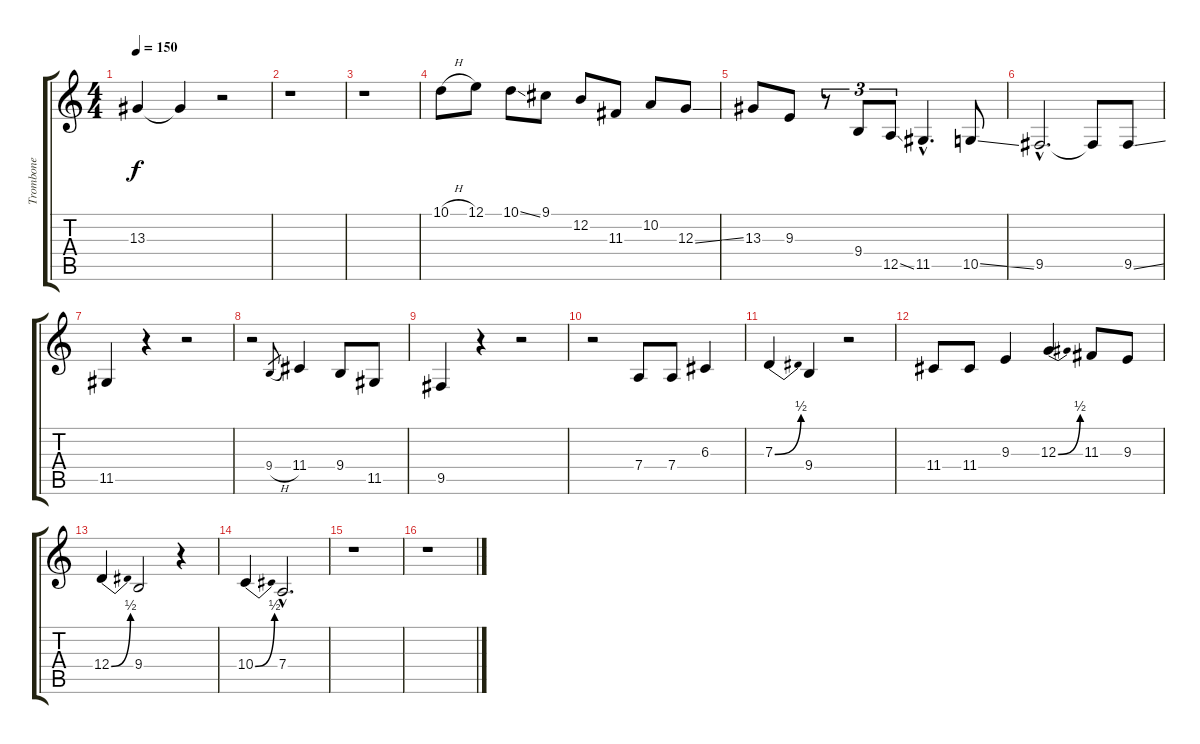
\track ("Trombone" "Trombone") {instrument trombone}
\staff {score tabs}
\tuning (E4 B3 G3 D3 A2 E2) {hide}
\ts (4 4)
\tempo 150
\clef g2
\ks c
13.3.4{dy f} 13.3{t}.4 r.2 |
r.1 |
r.1 |
10.1{h}.8 12.1.8 10.1{ss}.8 9.1.8 12.2.8 11.3.8 10.2.8 12.3{ss}.8 |
13.3.8 9.3.8 r.8{tu (3 2)} 9.4.8{tu (3 2)} 12.5{ss}.8{tu (3 2)} 11.5{hac}.4{d} 10.5{ss}.8 |
9.5{hac}.2{d} 9.5{t}.8 9.5{ss}.8 |
11.5.4 r.4 r.2 |
r.2 9.4{h}.8{gr} 11.4.4 9.4.8 11.5.8 |
9.5.4 r.4 r.2 |
r.2 7.4.8 7.4.8 6.3.4 |
7.3{be (bend 0 0 60 2)}.4 9.4.4 r.2 |
11.4.8 11.4.8 9.3.4 12.3{be (bend 0 0 60 2)}.4 11.3.8 9.3.8 |
12.4{be (bend 0 0 60 2)}.4 9.4.2 r.4 |
10.4{be (bend 0 0 60 2)}.4 7.4{hac}.2{d} |
r.1 |
r.1
